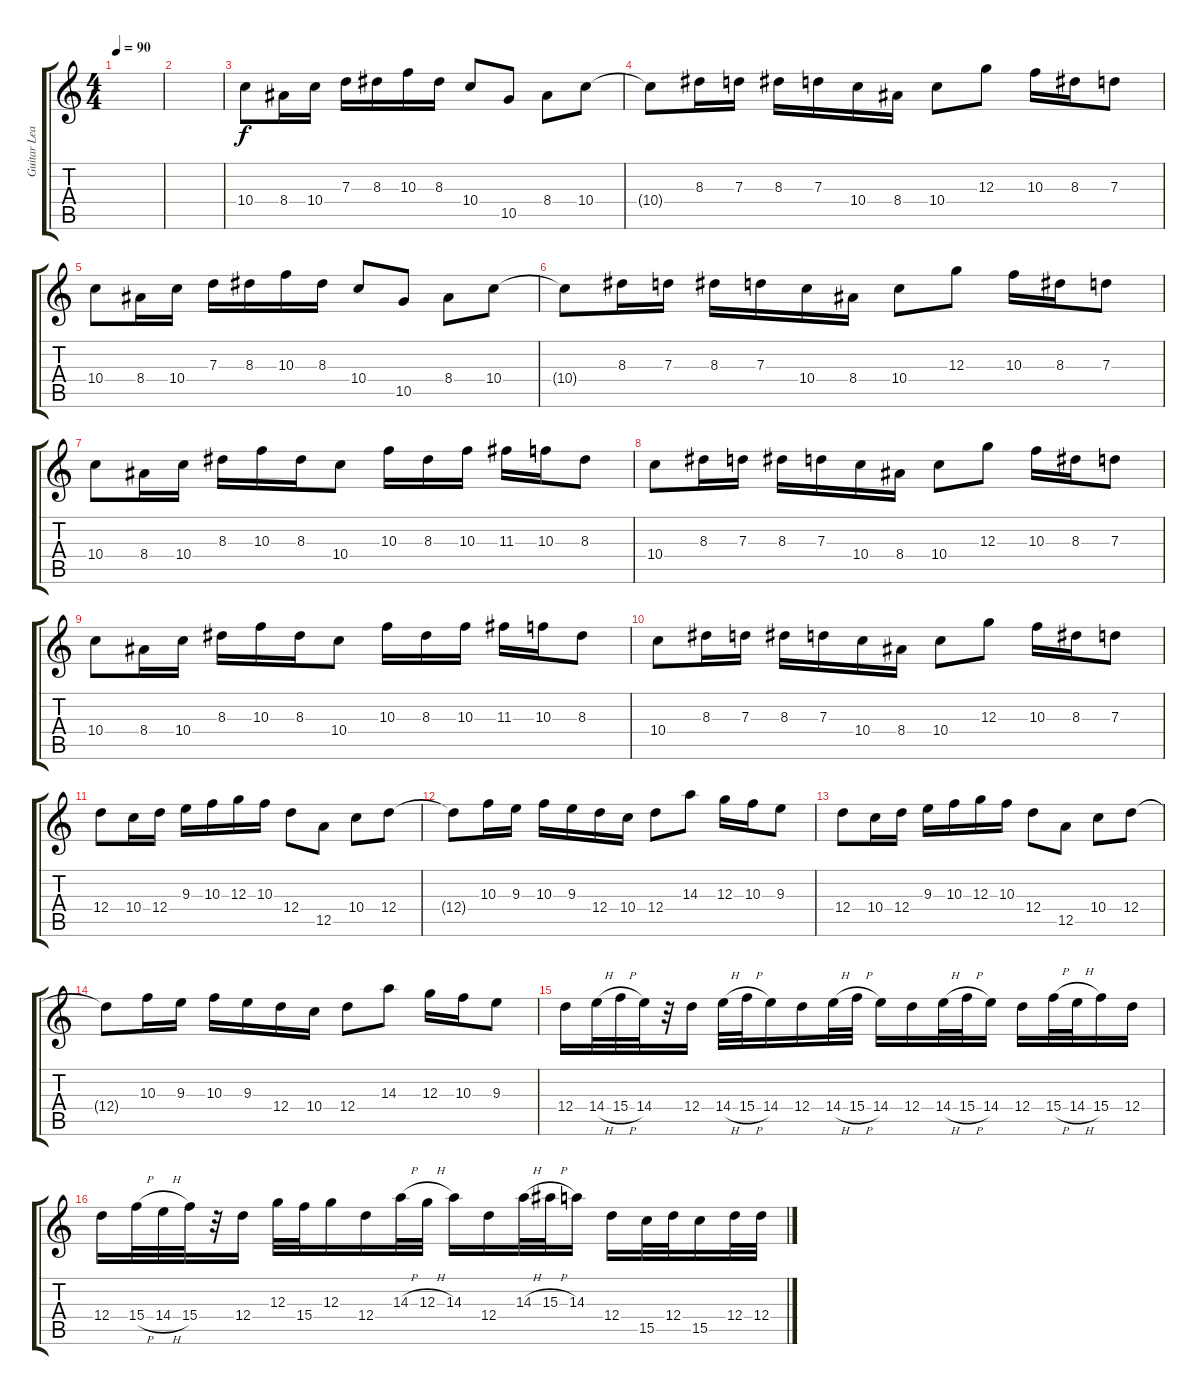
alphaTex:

\track ("Guitar Lead" "Guitar Lea") {instrument overdrivenguitar}
\staff {score tabs}
\tuning (E4 B3 G3 D3 A2 E2) {hide}
\ts (4 4)
\tempo 90
\clef g2
\ks c
|
|
10.4.8 8.4.16 10.4.16 7.3.16 8.3.16 10.3.16 8.3.16 10.4.8 10.5.8 8.4.8 10.4.8 |
10.4{t}.8 8.3.16 7.3.16 8.3.16 7.3.16 10.4.16 8.4.16 10.4.8 12.3.8 10.3.16 8.3.16 7.3.8 |
10.4.8 8.4.16 10.4.16 7.3.16 8.3.16 10.3.16 8.3.16 10.4.8 10.5.8 8.4.8 10.4.8 |
10.4{t}.8 8.3.16 7.3.16 8.3.16 7.3.16 10.4.16 8.4.16 10.4.8 12.3.8 10.3.16 8.3.16 7.3.8 |
10.4.8 8.4.16 10.4.16 8.3.16 10.3.16 8.3.16 10.4.8 10.3.16 8.3.16 10.3.16 11.3.16 10.3.16 8.3.8 |
10.4.8 8.3.16 7.3.16 8.3.16 7.3.16 10.4.16 8.4.16 10.4.8 12.3.8 10.3.16 8.3.16 7.3.8 |
10.4.8 8.4.16 10.4.16 8.3.16 10.3.16 8.3.16 10.4.8 10.3.16 8.3.16 10.3.16 11.3.16 10.3.16 8.3.8 |
10.4.8 8.3.16 7.3.16 8.3.16 7.3.16 10.4.16 8.4.16 10.4.8 12.3.8 10.3.16 8.3.16 7.3.8 |
12.4.8 10.4.16 12.4.16 9.3.16 10.3.16 12.3.16 10.3.16 12.4.8 12.5.8 10.4.8 12.4.8 |
12.4{t}.8 10.3.16 9.3.16 10.3.16 9.3.16 12.4.16 10.4.16 12.4.8 14.3.8 12.3.16 10.3.16 9.3.8 |
12.4.8 10.4.16 12.4.16 9.3.16 10.3.16 12.3.16 10.3.16 12.4.8 12.5.8 10.4.8 12.4.8 |
12.4{t}.8 10.3.16 9.3.16 10.3.16 9.3.16 12.4.16 10.4.16 12.4.8 14.3.8 12.3.16 10.3.16 9.3.8 |
12.4.16 14.4{h}.32 15.4{h}.32 14.4.32 r.32 12.4.16 14.4{h}.32 15.4{h}.32 14.4.16 12.4.16 14.4{h}.32 15.4{h}.32 14.4.16 12.4.16 14.4{h}.32 15.4{h}.32 14.4.16 12.4.16 15.4{h}.32 14.4{h}.32 15.4.16 12.4.16 |
12.4.16 15.4{h}.32 14.4{h}.32 15.4.32 r.32 12.4.16 12.3.32 15.4.32 12.3.16 12.4.16 14.3{h}.32 12.3{h}.32 14.3.16 12.4.16 14.3{h}.32 15.3{h}.32 14.3.16 12.4.16 15.5.32 12.4.32 15.5.16 12.4.32 12.4.32
